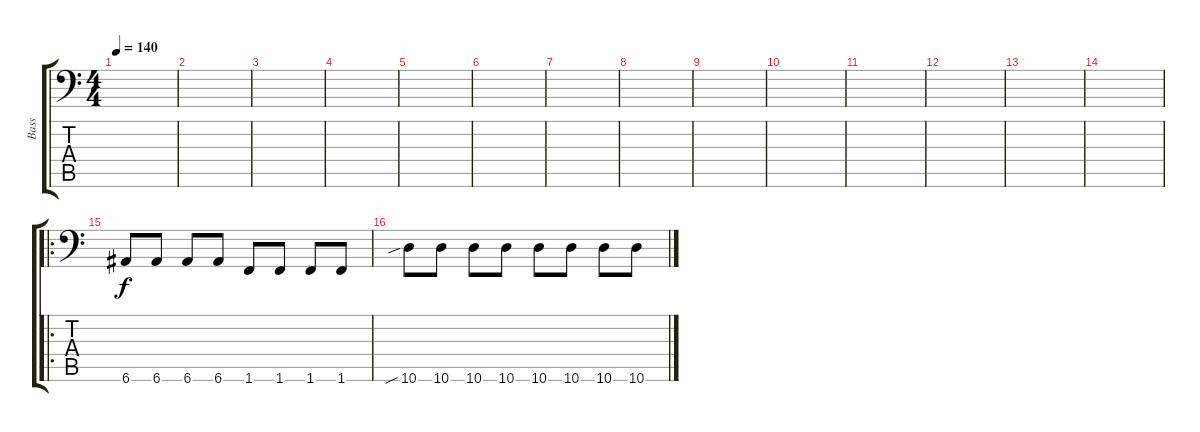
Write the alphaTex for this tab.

\track ("Bass" "Bass") {instrument electricbassfinger}
\staff {score tabs}
\tuning (E3 B2 G2 D2 A1 E1) {hide}
\ts (4 4)
\tempo 140
\clef f4
\ks c
|
|
|
|
|
|
|
|
|
|
|
|
|
|
\ro
6.6.8 6.6.8 6.6.8 6.6.8 1.6.8 1.6.8 1.6.8 1.6.8 |
10.6{sib}.8 10.6.8 10.6.8 10.6.8 10.6.8 10.6.8 10.6.8 10.6.8
